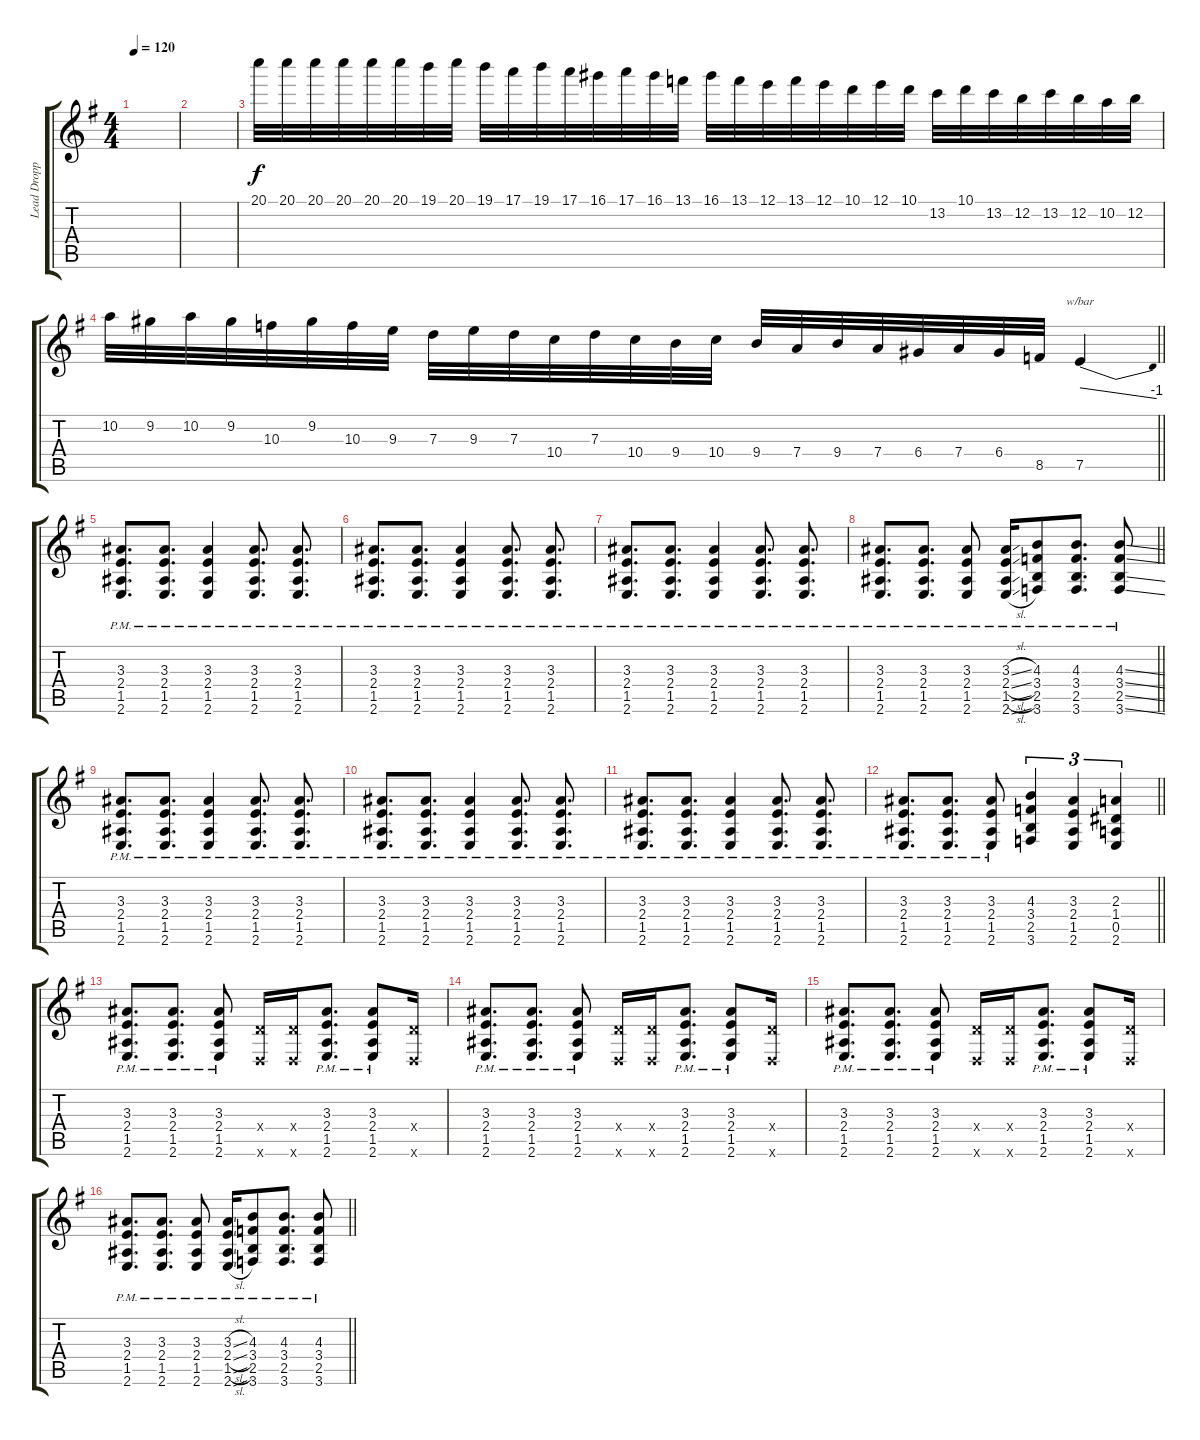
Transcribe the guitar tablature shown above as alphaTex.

\track ("Lead Dropped D " "Lead Dropp") {instrument distortionguitar}
\staff {score tabs}
\tuning (E4 B3 G3 D3 A2 D2) {hide}
\ts (4 4)
\tempo 120
\clef g2
\ks eminor
|
|
20.1.32 20.1.32 20.1.32 20.1.32 20.1.32 20.1.32 19.1.32 20.1.32 19.1.32 17.1.32 19.1.32 17.1.32 16.1.32 17.1.32 16.1.32 13.1.32 16.1.32 13.1.32 12.1.32 13.1.32 12.1.32 10.1.32 12.1.32 10.1.32 13.2.32 10.1.32 13.2.32 12.2.32 13.2.32 12.2.32 10.2.32 12.2.32 |
\barLineRight lightlight
10.2.32 9.2.32 10.2.32 9.2.32 10.3.32 9.2.32 10.3.32 9.3.32 7.3.32 9.3.32 7.3.32 10.4.32 7.3.32 10.4.32 9.4.32 10.4.32 9.4.32 7.4.32 9.4.32 7.4.32 6.4.32 7.4.32 6.4.32 8.5.32 7.5.4{tbe (dive default 0 0 60 -4)} |
\section ("" "")
(3.3{pm} 2.4{pm} 1.5{pm} 2.6{pm}).8{d} (3.3{pm} 2.4{pm} 1.5{pm} 2.6{pm}).8{d} (3.3{pm} 2.4{pm} 1.5{pm} 2.6{pm}).4 (3.3{pm} 2.4{pm} 1.5{pm} 2.6{pm}).8{d} (3.3{pm} 2.4{pm} 1.5{pm} 2.6{pm}).8{d} |
(3.3{pm} 2.4{pm} 1.5{pm} 2.6{pm}).8{d} (3.3{pm} 2.4{pm} 1.5{pm} 2.6{pm}).8{d} (3.3{pm} 2.4{pm} 1.5{pm} 2.6{pm}).4 (3.3{pm} 2.4{pm} 1.5{pm} 2.6{pm}).8{d} (3.3{pm} 2.4{pm} 1.5{pm} 2.6{pm}).8{d} |
(3.3{pm} 2.4{pm} 1.5{pm} 2.6{pm}).8{d} (3.3{pm} 2.4{pm} 1.5{pm} 2.6{pm}).8{d} (3.3{pm} 2.4{pm} 1.5{pm} 2.6{pm}).4 (3.3{pm} 2.4{pm} 1.5{pm} 2.6{pm}).8{d} (3.3{pm} 2.4{pm} 1.5{pm} 2.6{pm}).8{d} |
\barLineRight lightlight
(3.3{pm} 2.4{pm} 1.5{pm} 2.6{pm}).8{d} (3.3{pm} 2.4{pm} 1.5{pm} 2.6{pm}).8{d} (3.3{pm} 2.4{pm} 1.5{pm} 2.6{pm}).8 (3.3{sl pm} 2.4{sl pm} 1.5{sl pm} 2.6{sl pm}).16 (4.3{pm} 3.4{pm} 2.5{pm} 3.6{pm}).8 (4.3{pm} 3.4{pm} 2.5{pm} 3.6{pm}).8{d} (4.3{ss pm} 3.4{ss pm} 2.5{ss pm} 3.6{ss pm}).8 |
(3.3{pm} 2.4{pm} 1.5{pm} 2.6{pm}).8{d} (3.3{pm} 2.4{pm} 1.5{pm} 2.6{pm}).8{d} (3.3{pm} 2.4{pm} 1.5{pm} 2.6{pm}).4 (3.3{pm} 2.4{pm} 1.5{pm} 2.6{pm}).8{d} (3.3{pm} 2.4{pm} 1.5{pm} 2.6{pm}).8{d} |
(3.3{pm} 2.4{pm} 1.5{pm} 2.6{pm}).8{d} (3.3{pm} 2.4{pm} 1.5{pm} 2.6{pm}).8{d} (3.3{pm} 2.4{pm} 1.5{pm} 2.6{pm}).4 (3.3{pm} 2.4{pm} 1.5{pm} 2.6{pm}).8{d} (3.3{pm} 2.4{pm} 1.5{pm} 2.6{pm}).8{d} |
(3.3{pm} 2.4{pm} 1.5{pm} 2.6{pm}).8{d} (3.3{pm} 2.4{pm} 1.5{pm} 2.6{pm}).8{d} (3.3{pm} 2.4{pm} 1.5{pm} 2.6{pm}).4 (3.3{pm} 2.4{pm} 1.5{pm} 2.6{pm}).8{d} (3.3{pm} 2.4{pm} 1.5{pm} 2.6{pm}).8{d} |
\barLineRight lightlight
(3.3{pm} 2.4{pm} 1.5{pm} 2.6{pm}).8{d} (3.3{pm} 2.4{pm} 1.5{pm} 2.6{pm}).8{d} (3.3{pm} 2.4{pm} 1.5{pm} 2.6{pm}).8 (4.3 3.4 2.5 3.6).4{tu (3 2)} (3.3 2.4 1.5 2.6).4{tu (3 2)} (2.3 1.4 0.5 2.6).4{tu (3 2)} |
\section ("" "")
(3.3{pm} 2.4{pm} 1.5{pm} 2.6{pm}).8{d} (3.3{pm} 2.4{pm} 1.5{pm} 2.6{pm}).8{d} (3.3{pm} 2.4{pm} 1.5{pm} 2.6{pm}).8 (0.4{x} 0.6{x}).16 (0.4{x} 0.6{x}).16 (3.3{pm} 2.4{pm} 1.5{pm} 2.6{pm}).8{d} (3.3{pm} 2.4{pm} 1.5{pm} 2.6{pm}).8 (0.4{x} 0.6{x}).16 |
(3.3{pm} 2.4{pm} 1.5{pm} 2.6{pm}).8{d} (3.3{pm} 2.4{pm} 1.5{pm} 2.6{pm}).8{d} (3.3{pm} 2.4{pm} 1.5{pm} 2.6{pm}).8 (0.4{x} 0.6{x}).16 (0.4{x} 0.6{x}).16 (3.3{pm} 2.4{pm} 1.5{pm} 2.6{pm}).8{d} (3.3{pm} 2.4{pm} 1.5{pm} 2.6{pm}).8 (0.4{x} 0.6{x}).16 |
(3.3{pm} 2.4{pm} 1.5{pm} 2.6{pm}).8{d} (3.3{pm} 2.4{pm} 1.5{pm} 2.6{pm}).8{d} (3.3{pm} 2.4{pm} 1.5{pm} 2.6{pm}).8 (0.4{x} 0.6{x}).16 (0.4{x} 0.6{x}).16 (3.3{pm} 2.4{pm} 1.5{pm} 2.6{pm}).8{d} (3.3{pm} 2.4{pm} 1.5{pm} 2.6{pm}).8 (0.4{x} 0.6{x}).16 |
\barLineRight lightlight
(3.3{pm} 2.4{pm} 1.5{pm} 2.6{pm}).8{d} (3.3{pm} 2.4{pm} 1.5{pm} 2.6{pm}).8{d} (3.3{pm} 2.4{pm} 1.5{pm} 2.6{pm}).8 (3.3{sl pm} 2.4{sl pm} 1.5{sl pm} 2.6{sl pm}).16 (4.3{pm} 3.4{pm} 2.5{pm} 3.6{pm}).8 (4.3{pm} 3.4{pm} 2.5{pm} 3.6{pm}).8{d} (4.3{ss pm} 3.4{ss pm} 2.5{ss pm} 3.6{ss pm}).8
